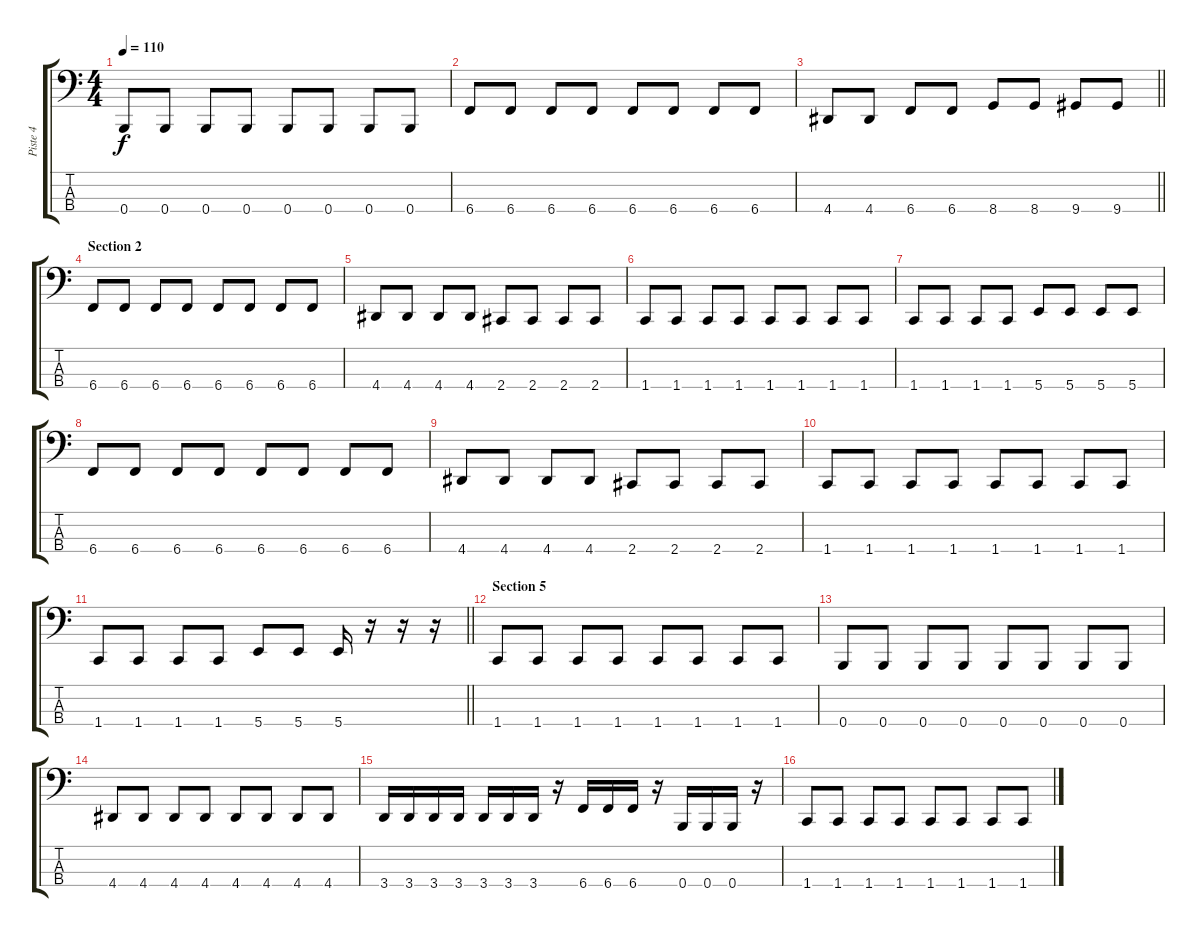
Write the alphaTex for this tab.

\track ("Piste 4" "Piste 4") {instrument slapbass1}
\staff {score tabs}
\tuning (D2 A1 E1 B0) {hide}
\ts (4 4)
\tempo 110
\clef f4
\ks c
0.4.8{dy f} 0.4.8 0.4.8 0.4.8 0.4.8 0.4.8 0.4.8 0.4.8 |
6.4.8 6.4.8 6.4.8 6.4.8 6.4.8 6.4.8 6.4.8 6.4.8 |
\barLineRight lightlight
4.4.8 4.4.8 6.4.8 6.4.8 8.4.8 8.4.8 9.4.8 9.4.8 |
\section ("" "Section 2")
6.4.8 6.4.8 6.4.8 6.4.8 6.4.8 6.4.8 6.4.8 6.4.8 |
4.4.8 4.4.8 4.4.8 4.4.8 2.4.8 2.4.8 2.4.8 2.4.8 |
1.4.8 1.4.8 1.4.8 1.4.8 1.4.8 1.4.8 1.4.8 1.4.8 |
1.4.8 1.4.8 1.4.8 1.4.8 5.4.8 5.4.8 5.4.8 5.4.8 |
6.4.8 6.4.8 6.4.8 6.4.8 6.4.8 6.4.8 6.4.8 6.4.8 |
4.4.8 4.4.8 4.4.8 4.4.8 2.4.8 2.4.8 2.4.8 2.4.8 |
1.4.8 1.4.8 1.4.8 1.4.8 1.4.8 1.4.8 1.4.8 1.4.8 |
\barLineRight lightlight
1.4.8 1.4.8 1.4.8 1.4.8 5.4.8 5.4.8 5.4.16 r.16 r.16 r.16 |
\section ("" "Section 5")
1.4.8 1.4.8 1.4.8 1.4.8 1.4.8 1.4.8 1.4.8 1.4.8 |
0.4.8 0.4.8 0.4.8 0.4.8 0.4.8 0.4.8 0.4.8 0.4.8 |
4.4.8 4.4.8 4.4.8 4.4.8 4.4.8 4.4.8 4.4.8 4.4.8 |
3.4.16 3.4.16 3.4.16 3.4.16 3.4.16 3.4.16 3.4.16 r.16 6.4.16 6.4.16 6.4.16 r.16 0.4.16 0.4.16 0.4.16 r.16 |
1.4.8 1.4.8 1.4.8 1.4.8 1.4.8 1.4.8 1.4.8 1.4.8
